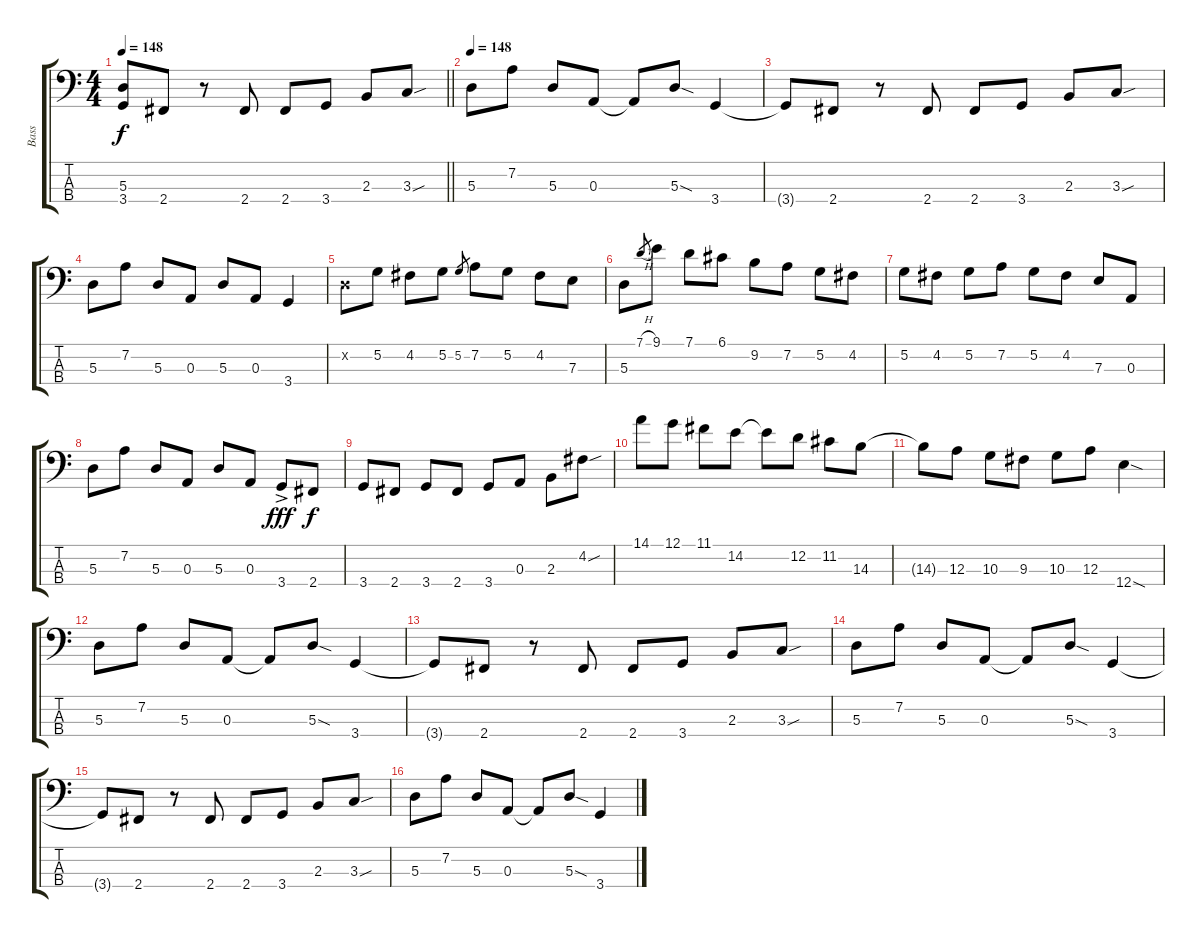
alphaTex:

\track ("Bass" "Bass") {instrument electricbassfinger}
\staff {score tabs}
\tuning (G2 D2 A1 E1) {hide}
\ts (4 4)
\tempo 148
\clef f4
\barLineRight lightlight
\ks c
(5.3{t} 3.4{t}).8{dy f} 2.4.8 r.8 2.4.8 2.4.8 3.4.8 2.3.8 3.3{sou}.8 |
\tempo 148
5.3.8 7.2.8 5.3.8 0.3.8 0.3{t}.8 5.3{sod}.8 3.4.4 |
3.4{t}.8 2.4.8 r.8 2.4.8 2.4.8 3.4.8 2.3.8 3.3{sou}.8 |
5.3.8 7.2.8 5.3.8 0.3.8 5.3.8 0.3.8 3.4.4 |
0.2{x}.8 5.2.8 4.2.8 5.2.8 5.2.8{gr} 7.2.8 5.2.8 4.2.8 7.3.8 |
5.3.8 7.1{h}.8{gr} 9.1.8 7.1.8 6.1.8 9.2.8 7.2.8 5.2.8 4.2.8 |
5.2.8 4.2.8 5.2.8 7.2.8 5.2.8 4.2.8 7.3.8 0.3.8 |
5.3.8 7.2.8 5.3.8 0.3.8 5.3.8 0.3.8 3.4{ac}.8{dy fff} 2.4.8{dy f} |
3.4.8 2.4.8 3.4.8 2.4.8 3.4.8 0.3.8 2.3.8 4.2{sou}.8 |
14.1.8 12.1.8 11.1.8 14.2.8 14.2{t}.8 12.2.8 11.2.8 14.3.8 |
14.3{t}.8 12.3.8 10.3.8 9.3.8 10.3.8 12.3.8 12.4{sod}.4 |
5.3.8 7.2.8 5.3.8 0.3.8 0.3{t}.8 5.3{sod}.8 3.4.4 |
3.4{t}.8 2.4.8 r.8 2.4.8 2.4.8 3.4.8 2.3.8 3.3{sou}.8 |
5.3.8 7.2.8 5.3.8 0.3.8 0.3{t}.8 5.3{sod}.8 3.4.4 |
3.4{t}.8 2.4.8 r.8 2.4.8 2.4.8 3.4.8 2.3.8 3.3{sou}.8 |
5.3.8 7.2.8 5.3.8 0.3.8 0.3{t}.8 5.3{sod}.8 3.4.4
